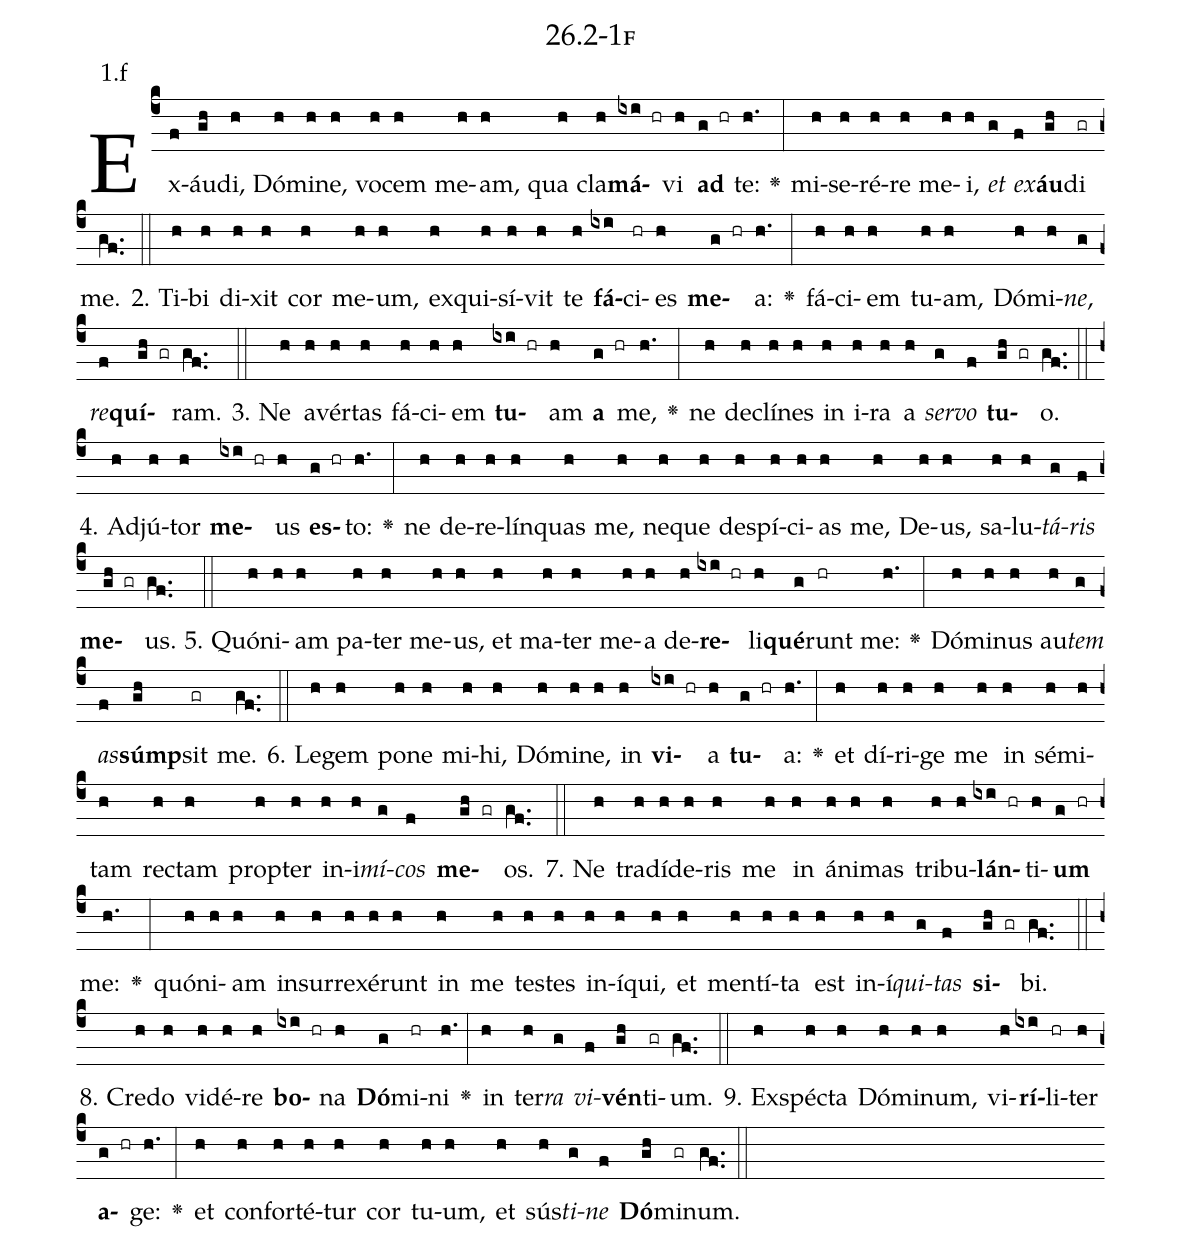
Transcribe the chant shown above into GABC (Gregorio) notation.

name: 26.2-1f;
annotation: 1.f;
%%
(c4)Ex(f)áu(gh)di,(h) Dó(h)mi(h)ne,(h) vo(h)cem(h) me(h)am,(h) qua(h) cla(h)<b>má</b>(ixi hr)vi(h) <b>ad</b>(g hr) te:(h.) <v>\greheightstar</v>(:) mi(h)se(h)ré(h)re(h) me(h)i,(h) <i>et</i>(g) <i>ex</i>(f)<b>áu</b>(gh)di(gr) me.(gf..) (::)
2. Ti(h)bi(h) di(h)xit(h) cor(h) me(h)um,(h) ex(h)qui(h)sí(h)vit(h) te(h) <b>fá</b>(ixi)ci(hr)es(h) <b>me</b>(g hr)a:(h.) <v>\greheightstar</v>(:) fá(h)ci(h)em(h) tu(h)am,(h) Dó(h)mi(h)<i>ne</i>,(g) <i>re</i>(f)<b>quí</b>(gh gr)ram.(gf..) (::)
3. Ne(h) a(h)vér(h)tas(h) fá(h)ci(h)em(h) <b>tu</b>(ixi hr)am(h) <b>a</b>(g hr) me,(h.) <v>\greheightstar</v>(:) ne(h) de(h)clí(h)nes(h) in(h) i(h)ra(h) a(h) <i>ser</i>(g)<i>vo</i>(f) <b>tu</b>(gh gr)o.(gf..) (::)
4. Ad(h)jú(h)tor(h) <b>me</b>(ixi hr)us(h) <b>es</b>(g hr)to:(h.) <v>\greheightstar</v>(:) ne(h) de(h)re(h)lín(h)quas(h) me,(h) ne(h)que(h) de(h)spí(h)ci(h)as(h) me,(h) De(h)us,(h) sa(h)lu(h)<i>tá</i>(g)<i>ris</i>(f) <b>me</b>(gh gr)us.(gf..) (::)
5. Quón(h)i(h)am(h) pa(h)ter(h) me(h)us,(h) et(h) ma(h)ter(h) me(h)a(h) de(h)<b>re</b>(ixi hr)li(h)<b>qué</b>(g)runt(hr) me:(h.) <v>\greheightstar</v>(:) Dó(h)mi(h)nus(h) au(h)<i>tem</i>(g) <i>as</i>(f)<b>súmp</b>(gh)sit(gr) me.(gf..) (::)
6. Le(h)gem(h) po(h)ne(h) mi(h)hi,(h) Dó(h)mi(h)ne,(h) in(h) <b>vi</b>(ixi hr)a(h) <b>tu</b>(g hr)a:(h.) <v>\greheightstar</v>(:) et(h) dí(h)ri(h)ge(h) me(h) in(h) sé(h)mi(h)tam(h) rec(h)tam(h) prop(h)ter(h) in(h)i(h)<i>mí</i>(g)<i>cos</i>(f) <b>me</b>(gh gr)os.(gf..) (::)
7. Ne(h) tra(h)dí(h)de(h)ris(h) me(h) in(h) á(h)ni(h)mas(h) tri(h)bu(h)<b>lán</b>(ixi hr)ti(h)<b>um</b>(g hr) me:(h.) <v>\greheightstar</v>(:) quón(h)i(h)am(h) in(h)sur(h)re(h)xé(h)runt(h) in(h) me(h) tes(h)tes(h) in(h)í(h)qui,(h) et(h) men(h)tí(h)ta(h) est(h) in(h)í(h)<i>qui</i>(g)<i>tas</i>(f) <b>si</b>(gh gr)bi.(gf..) (::)
8. Cre(h)do(h) vi(h)dé(h)re(h) <b>bo</b>(ixi hr)na(h) <b>Dó</b>(g)mi(hr)ni(h.) <v>\greheightstar</v>(:) in(h) ter(h)<i>ra</i>(g) <i>vi</i>(f)<b>vén</b>(gh)ti(gr)um.(gf..) (::)
9. Ex(h)spéc(h)ta(h) Dó(h)mi(h)num,(h) vi(h)<b>rí</b>(ixi)li(hr)ter(h) <b>a</b>(g hr)ge:(h.) <v>\greheightstar</v>(:) et(h) con(h)for(h)té(h)tur(h) cor(h) tu(h)um,(h) et(h) sús(h)<i>ti</i>(g)<i>ne</i>(f) <b>Dó</b>(gh)mi(gr)num.(gf..) (::)
